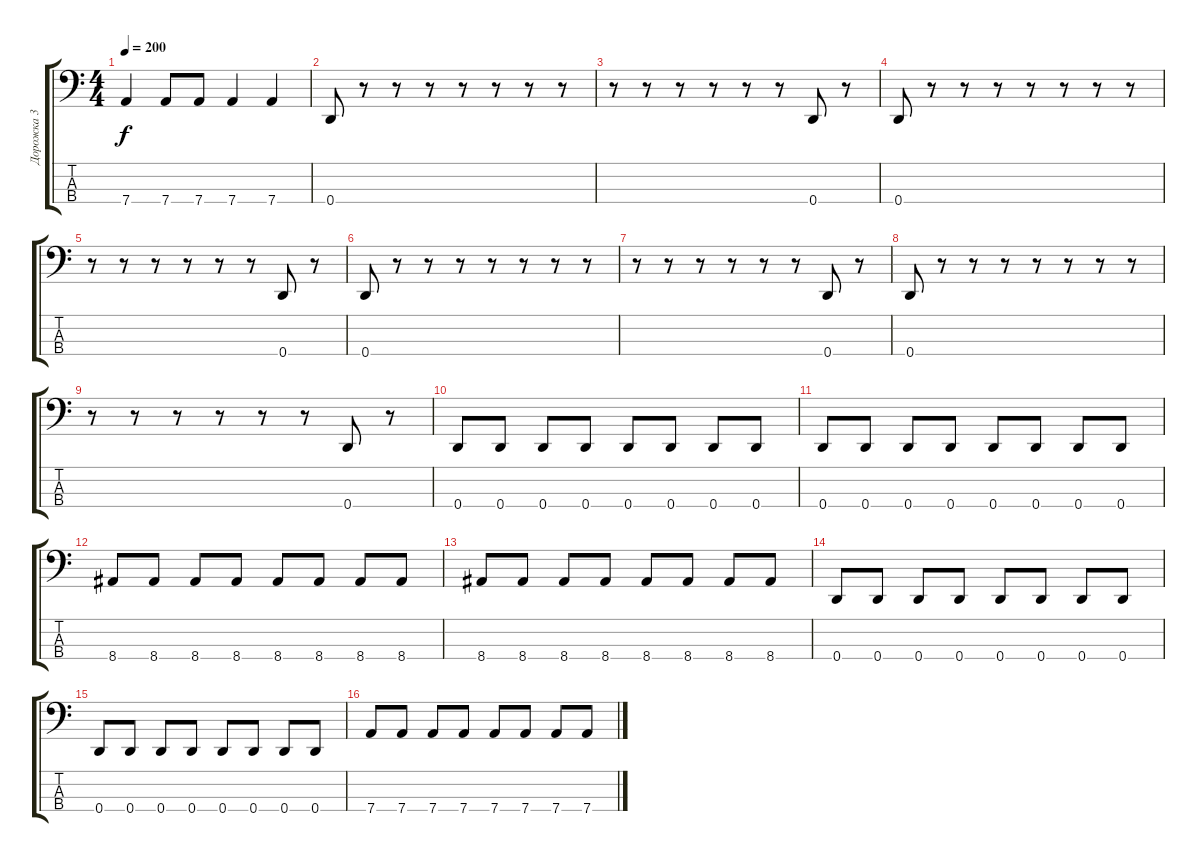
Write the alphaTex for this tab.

\track ("Дорожка 3" "Дорожка 3") {instrument electricbassfinger}
\staff {score tabs}
\tuning (G2 D2 A1 D1) {hide}
\ts (4 4)
\tempo 200
\clef f4
\ks c
7.4.4{dy f} 7.4.8 7.4.8 7.4.4 7.4.4 |
0.4.8 r.8 r.8 r.8 r.8 r.8 r.8 r.8 |
r.8 r.8 r.8 r.8 r.8 r.8 0.4.8 r.8 |
0.4.8 r.8 r.8 r.8 r.8 r.8 r.8 r.8 |
r.8 r.8 r.8 r.8 r.8 r.8 0.4.8 r.8 |
0.4.8 r.8 r.8 r.8 r.8 r.8 r.8 r.8 |
r.8 r.8 r.8 r.8 r.8 r.8 0.4.8 r.8 |
0.4.8 r.8 r.8 r.8 r.8 r.8 r.8 r.8 |
r.8 r.8 r.8 r.8 r.8 r.8 0.4.8 r.8 |
0.4.8 0.4.8 0.4.8 0.4.8 0.4.8 0.4.8 0.4.8 0.4.8 |
0.4.8 0.4.8 0.4.8 0.4.8 0.4.8 0.4.8 0.4.8 0.4.8 |
8.4.8 8.4.8 8.4.8 8.4.8 8.4.8 8.4.8 8.4.8 8.4.8 |
8.4.8 8.4.8 8.4.8 8.4.8 8.4.8 8.4.8 8.4.8 8.4.8 |
0.4.8 0.4.8 0.4.8 0.4.8 0.4.8 0.4.8 0.4.8 0.4.8 |
0.4.8 0.4.8 0.4.8 0.4.8 0.4.8 0.4.8 0.4.8 0.4.8 |
7.4.8 7.4.8 7.4.8 7.4.8 7.4.8 7.4.8 7.4.8 7.4.8
